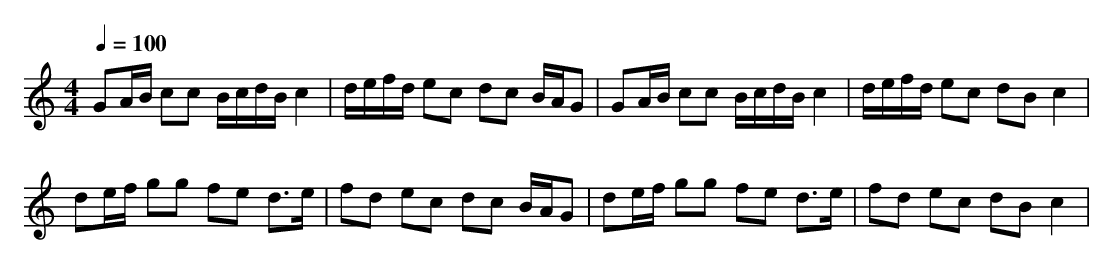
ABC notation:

X:1
T:
M: 4/4
L: 1/8
Q:1/4=100
K:C % 0 sharps
GA/2B/2 cc B/2c/2d/2B/2 c2|d/2e/2f/2d/2 ec dc B/2A/2G|GA/2B/2 cc B/2c/2d/2B/2 c2|d/2e/2f/2d/2 ec dB c2|
de/2f/2 gg fe d>e|fd ec dc B/2A/2G|de/2f/2 gg fe d>e|fd ec dB c2|
